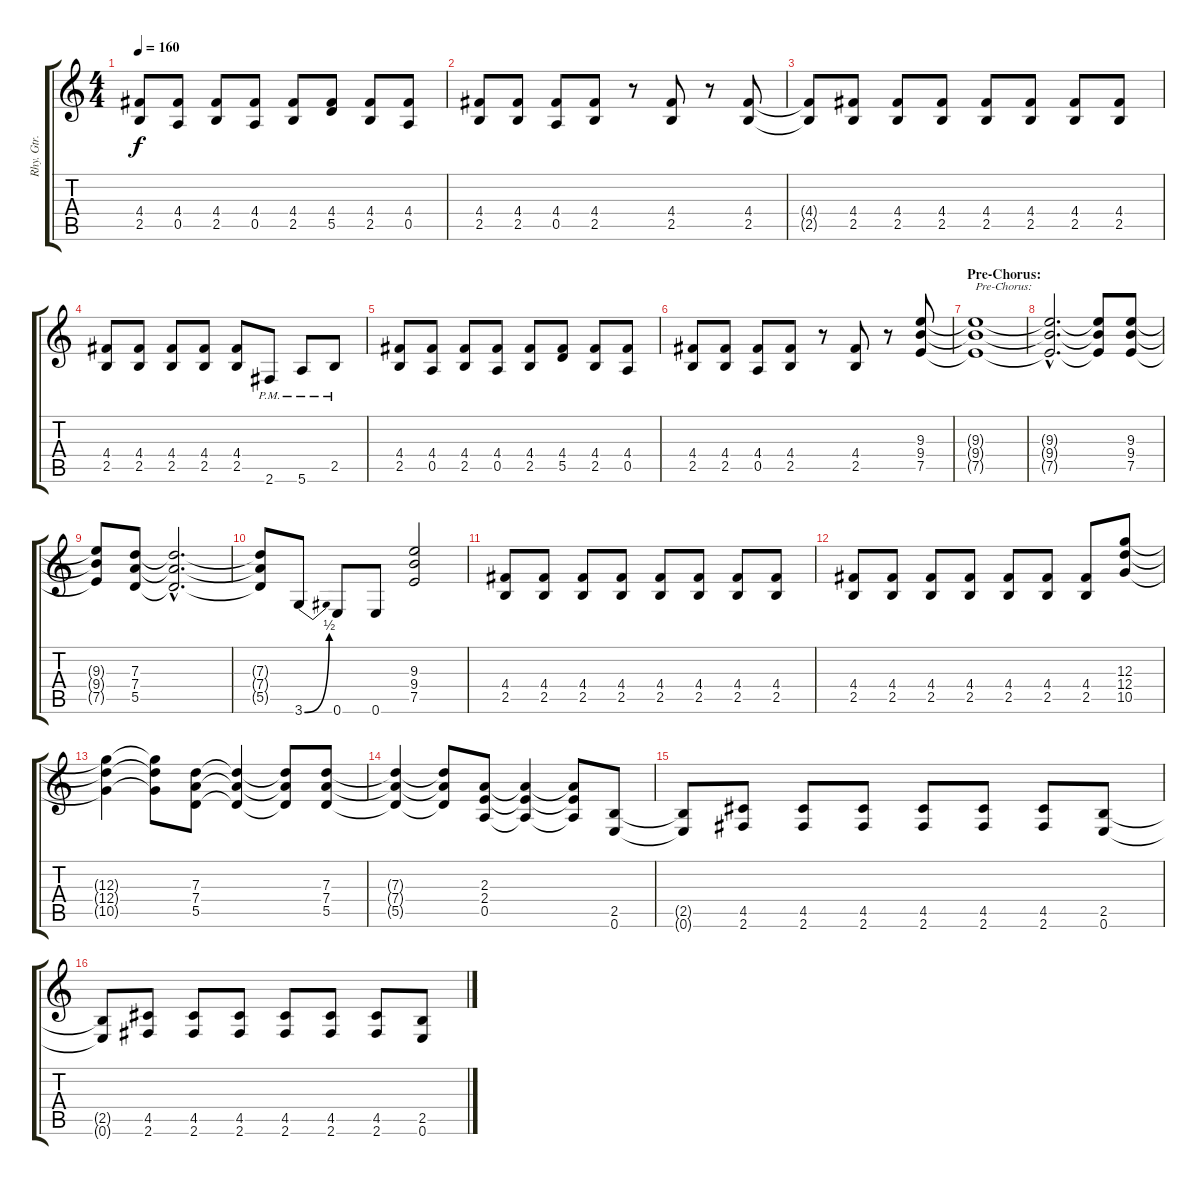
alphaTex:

\track ("Rhy. Gtr. 1" "Rhy. Gtr. ") {instrument distortionguitar}
\staff {score tabs}
\tuning (E4 B3 G3 D3 A2 E2) {hide}
\ts (4 4)
\tempo 160
\clef g2
\ks c
(4.4 2.5).8{dy f} (4.4 0.5).8 (4.4 2.5).8 (4.4 0.5).8 (4.4 2.5).8 (4.4 5.5).8 (4.4 2.5).8 (4.4 0.5).8 |
(4.4 2.5).8 (4.4 2.5).8 (4.4 0.5).8 (4.4 2.5).8 r.8 (4.4 2.5).8 r.8 (4.4 2.5).8 |
(4.4{t} 2.5{t}).8 (4.4 2.5).8 (4.4 2.5).8 (4.4 2.5).8 (4.4 2.5).8 (4.4 2.5).8 (4.4 2.5).8 (4.4 2.5).8 |
(4.4 2.5).8 (4.4 2.5).8 (4.4 2.5).8 (4.4 2.5).8 (4.4 2.5).8 2.6{pm}.8 5.6{pm}.8 2.5{pm}.8 |
(4.4 2.5).8 (4.4 0.5).8 (4.4 2.5).8 (4.4 0.5).8 (4.4 2.5).8 (4.4 5.5).8 (4.4 2.5).8 (4.4 0.5).8 |
(4.4 2.5).8 (4.4 2.5).8 (4.4 0.5).8 (4.4 2.5).8 r.8 (4.4 2.5).8 r.8 (9.3 9.4 7.5).8 |
\section ("" "Pre-Chorus:")
(9.3{t} 9.4{t} 7.5{t}).1{txt "Pre-Chorus:"} |
(9.3{hac t} 9.4{hac t} 7.5{hac t}).2{d} (9.3{t} 9.4{t} 7.5{t}).8 (9.3 9.4 7.5).8 |
(9.3{t} 9.4{t} 7.5{t}).8 (7.3 7.4 5.5).8 (7.3{hac t} 7.4{hac t} 5.5{hac t}).2{d} |
(7.3{t} 7.4{t} 5.5{t}).8 3.6{be (bend 0 0 60 2)}.8 0.6.8 0.6.8 (9.3 9.4 7.5).2 |
(4.4 2.5).8 (4.4 2.5).8 (4.4 2.5).8 (4.4 2.5).8 (4.4 2.5).8 (4.4 2.5).8 (4.4 2.5).8 (4.4 2.5).8 |
(4.4 2.5).8 (4.4 2.5).8 (4.4 2.5).8 (4.4 2.5).8 (4.4 2.5).8 (4.4 2.5).8 (4.4 2.5).8 (12.3 12.4 10.5).8 |
(12.3{t} 12.4{t} 10.5{t}).4 (12.3{t} 12.4{t} 10.5{t}).8 (7.3 7.4 5.5).8 (7.3{t} 7.4{t} 5.5{t}).4 (7.3{t} 7.4{t} 5.5{t}).8 (7.3 7.4 5.5).8 |
(7.3{t} 7.4{t} 5.5{t}).4 (7.3{t} 7.4{t} 5.5{t}).8 (2.3 2.4 0.5).8 (2.3{t} 2.4{t} 0.5{t}).4 (2.3{t} 2.4{t} 0.5{t}).8 (2.5 0.6).8 |
(2.5{t} 0.6{t}).8 (4.5 2.6).8 (4.5 2.6).8 (4.5 2.6).8 (4.5 2.6).8 (4.5 2.6).8 (4.5 2.6).8 (2.5 0.6).8 |
(2.5{t} 0.6{t}).8 (4.5 2.6).8 (4.5 2.6).8 (4.5 2.6).8 (4.5 2.6).8 (4.5 2.6).8 (4.5 2.6).8 (2.5 0.6).8
